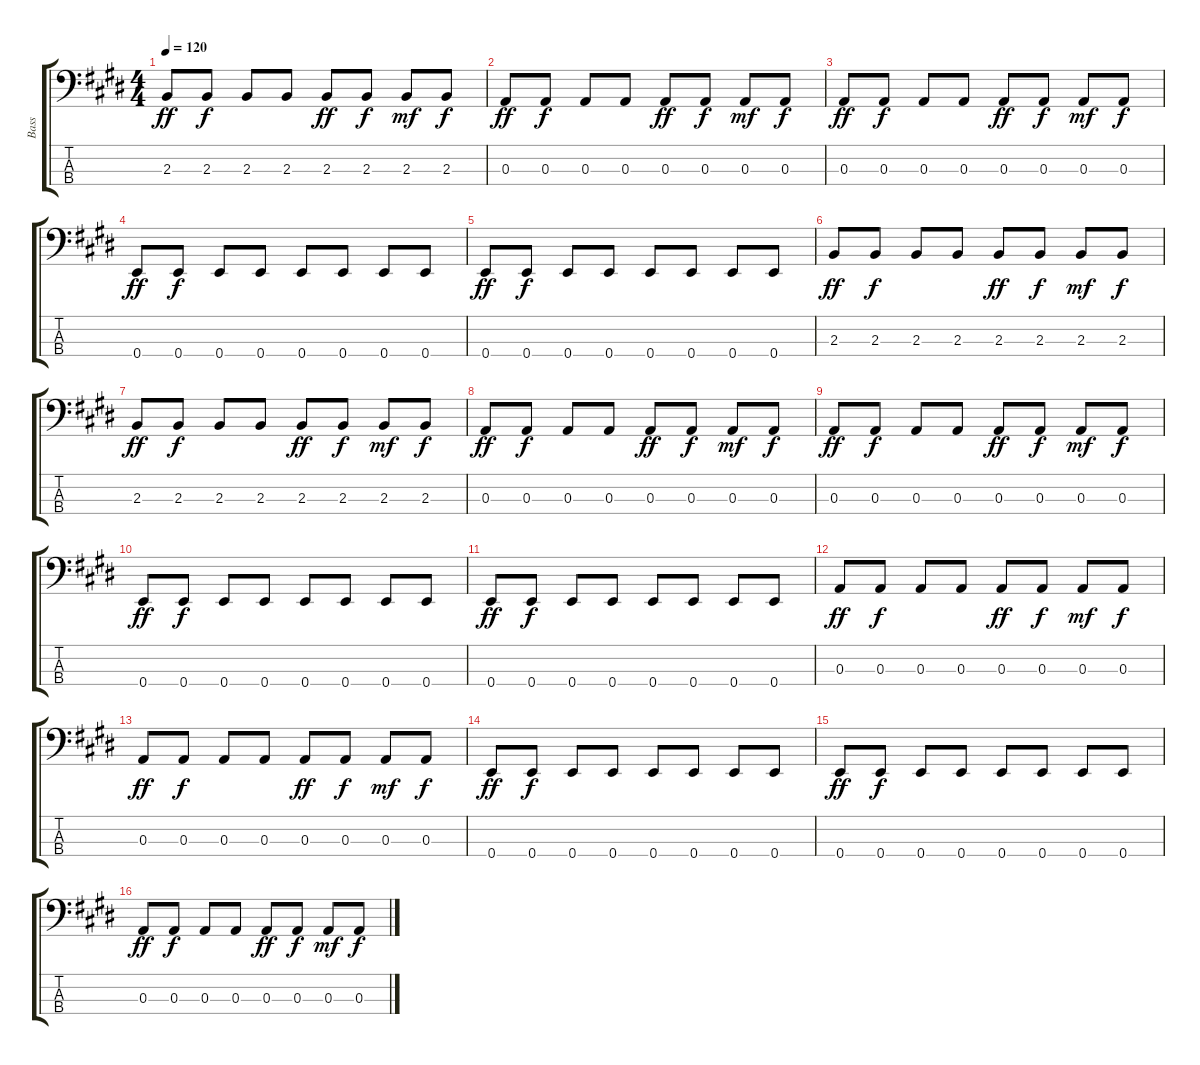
\track ("Bass" "Bass") {instrument electricbassfinger}
\staff {score tabs}
\tuning (G2 D2 A1 E1) {hide}
\ts (4 4)
\tempo 120
\clef f4
\ks e
2.3.8{dy ff} 2.3.8{dy f} 2.3.8 2.3.8 2.3.8{dy ff} 2.3.8{dy f} 2.3.8{dy mf} 2.3.8{dy f} |
0.3.8{dy ff} 0.3.8{dy f} 0.3.8 0.3.8 0.3.8{dy ff} 0.3.8{dy f} 0.3.8{dy mf} 0.3.8{dy f} |
0.3.8{dy ff} 0.3.8{dy f} 0.3.8 0.3.8 0.3.8{dy ff} 0.3.8{dy f} 0.3.8{dy mf} 0.3.8{dy f} |
0.4.8{dy ff} 0.4.8{dy f} 0.4.8 0.4.8 0.4.8 0.4.8 0.4.8 0.4.8 |
0.4.8{dy ff} 0.4.8{dy f} 0.4.8 0.4.8 0.4.8 0.4.8 0.4.8 0.4.8 |
2.3.8{dy ff} 2.3.8{dy f} 2.3.8 2.3.8 2.3.8{dy ff} 2.3.8{dy f} 2.3.8{dy mf} 2.3.8{dy f} |
2.3.8{dy ff} 2.3.8{dy f} 2.3.8 2.3.8 2.3.8{dy ff} 2.3.8{dy f} 2.3.8{dy mf} 2.3.8{dy f} |
0.3.8{dy ff} 0.3.8{dy f} 0.3.8 0.3.8 0.3.8{dy ff} 0.3.8{dy f} 0.3.8{dy mf} 0.3.8{dy f} |
0.3.8{dy ff} 0.3.8{dy f} 0.3.8 0.3.8 0.3.8{dy ff} 0.3.8{dy f} 0.3.8{dy mf} 0.3.8{dy f} |
0.4.8{dy ff} 0.4.8{dy f} 0.4.8 0.4.8 0.4.8 0.4.8 0.4.8 0.4.8 |
0.4.8{dy ff} 0.4.8{dy f} 0.4.8 0.4.8 0.4.8 0.4.8 0.4.8 0.4.8 |
0.3.8{dy ff} 0.3.8{dy f} 0.3.8 0.3.8 0.3.8{dy ff} 0.3.8{dy f} 0.3.8{dy mf} 0.3.8{dy f} |
0.3.8{dy ff} 0.3.8{dy f} 0.3.8 0.3.8 0.3.8{dy ff} 0.3.8{dy f} 0.3.8{dy mf} 0.3.8{dy f} |
0.4.8{dy ff} 0.4.8{dy f} 0.4.8 0.4.8 0.4.8 0.4.8 0.4.8 0.4.8 |
0.4.8{dy ff} 0.4.8{dy f} 0.4.8 0.4.8 0.4.8 0.4.8 0.4.8 0.4.8 |
0.3.8{dy ff} 0.3.8{dy f} 0.3.8 0.3.8 0.3.8{dy ff} 0.3.8{dy f} 0.3.8{dy mf} 0.3.8{dy f}
